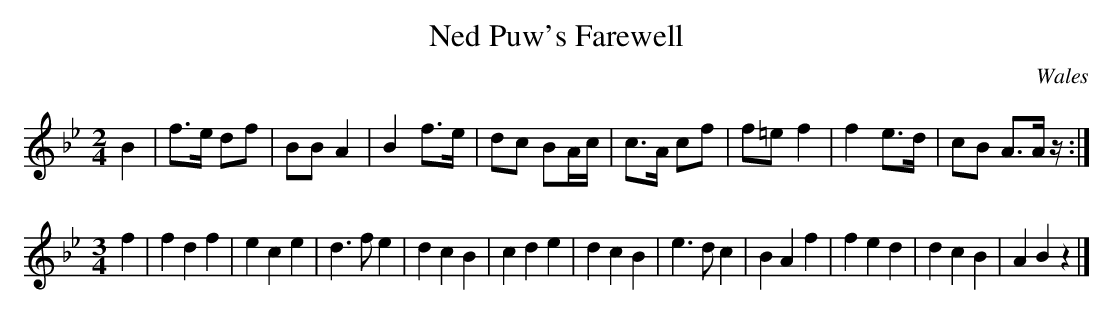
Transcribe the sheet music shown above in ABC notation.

X:1
T:Ned Puw's Farewell
O:Wales
M:2/4
L:1/8
K:Bb
B2|\
f>e df|BB A2|B2 f>e|dc BA/c/|c>A cf|f=e f2|\
f2 e>d|cB A>Az/:|
M:3/4
f2|\
f2d2 f2|e2c2 e2|d3f e2|d2c2 B2|\
c2d2 e2|d2c2 B2|e3d c2|B2A2 f2|\
f2e2 d2|d2c2 B2|A2B2z2|]
